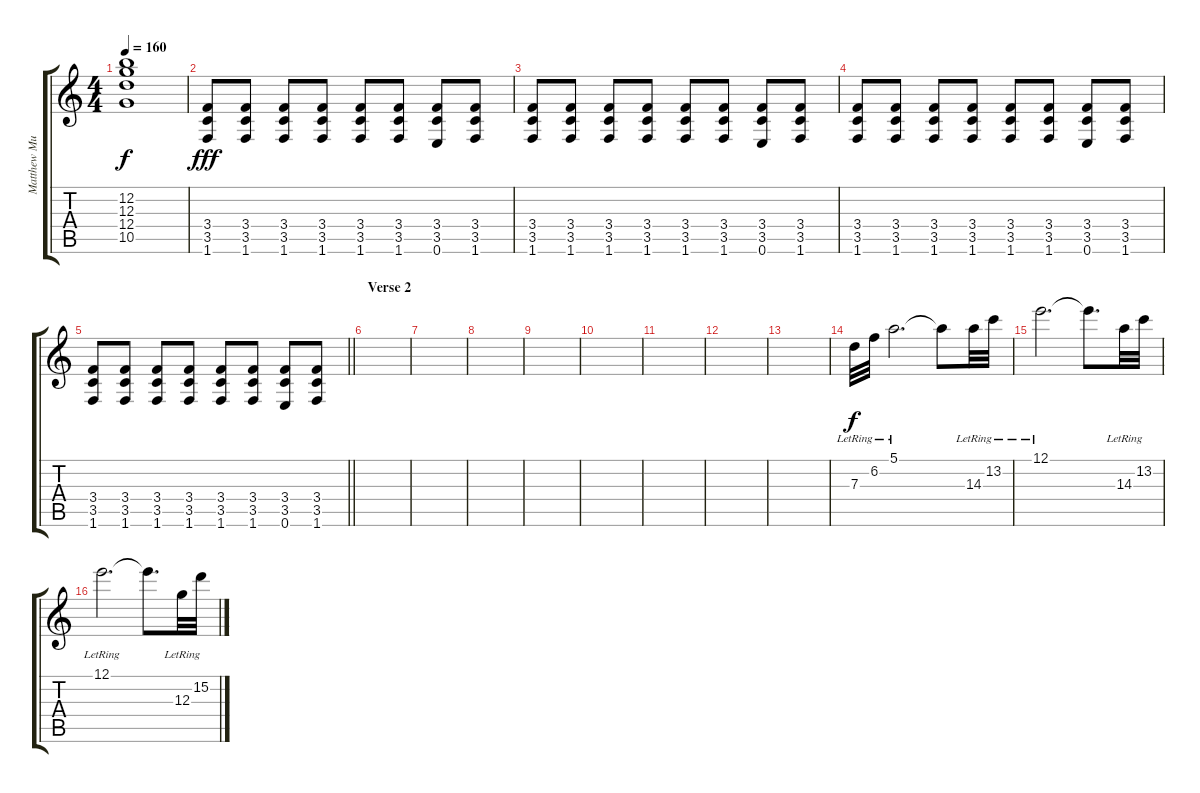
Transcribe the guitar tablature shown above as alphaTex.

\track ("Matthew Murphy" "Matthew Mu") {instrument overdrivenguitar}
\staff {score tabs}
\tuning (E4 B3 G3 D3 A2 E2) {hide}
\ts (4 4)
\tempo 160
\clef g2
\ks c
(12.2 12.3 12.4 10.5).1{dy f} |
(3.4 3.5 1.6).8{dy fff} (3.4 3.5 1.6).8 (3.4 3.5 1.6).8 (3.4 3.5 1.6).8 (3.4 3.5 1.6).8 (3.4 3.5 1.6).8 (3.4 3.5 0.6).8 (3.4 3.5 1.6).8 |
(3.4 3.5 1.6).8 (3.4 3.5 1.6).8 (3.4 3.5 1.6).8 (3.4 3.5 1.6).8 (3.4 3.5 1.6).8 (3.4 3.5 1.6).8 (3.4 3.5 0.6).8 (3.4 3.5 1.6).8 |
(3.4 3.5 1.6).8 (3.4 3.5 1.6).8 (3.4 3.5 1.6).8 (3.4 3.5 1.6).8 (3.4 3.5 1.6).8 (3.4 3.5 1.6).8 (3.4 3.5 0.6).8 (3.4 3.5 1.6).8 |
\barLineRight lightlight
(3.4 3.5 1.6).8 (3.4 3.5 1.6).8 (3.4 3.5 1.6).8 (3.4 3.5 1.6).8 (3.4 3.5 1.6).8 (3.4 3.5 1.6).8 (3.4 3.5 0.6).8 (3.4 3.5 1.6).8 |
\section ("" "Verse 2")
|
|
|
|
|
|
|
|
7.3{lr}.32{dy f} 6.2{lr}.32 5.1{lr}.2{d} 5.1{t}.8 14.3{lr}.32 13.2{lr}.32 |
12.1{lr}.2{d} 12.1{t}.8{d} 14.3{lr}.32 13.2{lr}.32 |
12.1{lr}.2{d} 12.1{t}.8{d} 12.3{lr}.32 15.2{lr}.32
